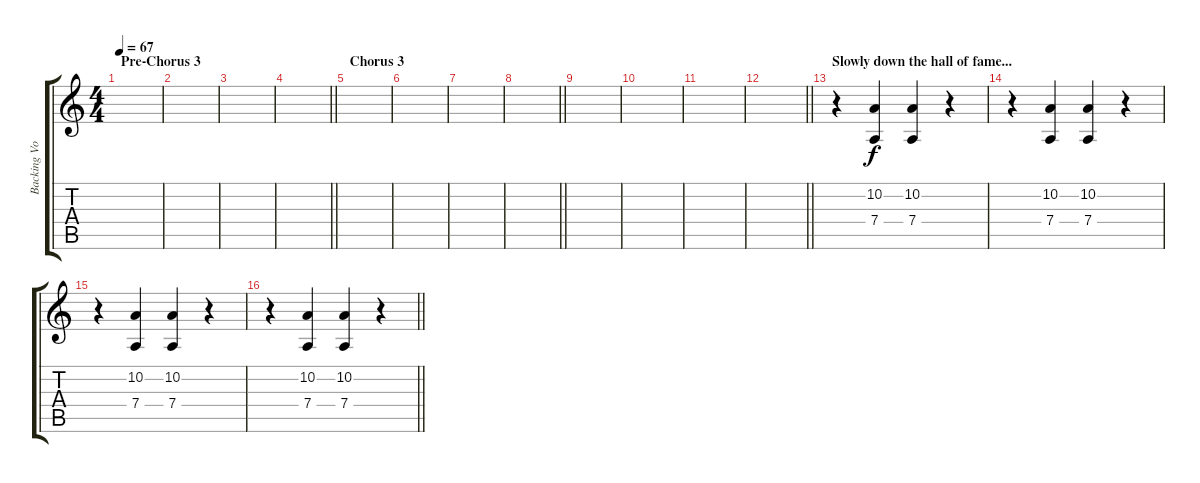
\track ("Backing Voice" "Backing Vo") {instrument lead3calliope}
\staff {score tabs}
\tuning (E4 B3 G3 D3 A2 E2) {hide}
\ts (4 4)
\section ("" "Pre-Chorus 3")
\tempo 67
\clef g2
\ks c
|
|
|
\barLineRight lightlight
|
\section ("" "Chorus 3")
|
|
|
\barLineRight lightlight
|
|
|
|
\barLineRight lightlight
|
\section ("" "Slowly down the hall of fame...")
r.4 (10.2 7.4).4 (10.2 7.4).4 r.4 |
r.4 (10.2 7.4).4 (10.2 7.4).4 r.4 |
r.4 (10.2 7.4).4 (10.2 7.4).4 r.4 |
\barLineRight lightlight
r.4 (10.2 7.4).4 (10.2 7.4).4 r.4
